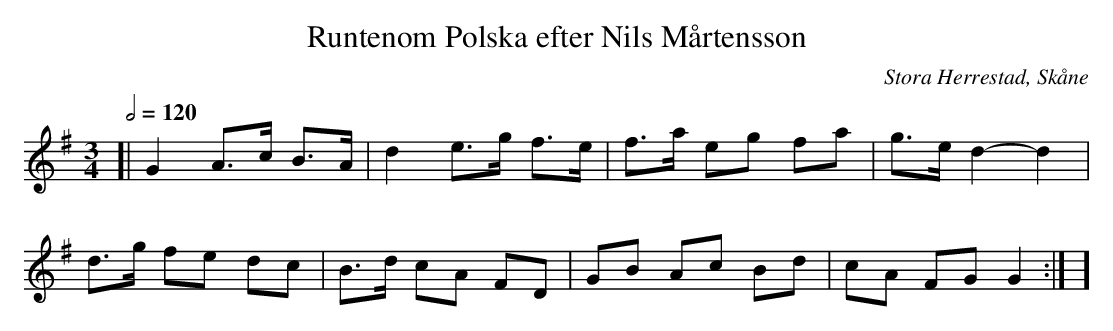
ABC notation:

X:1
T:Runtenom Polska efter Nils Mårtensson
O: Stora Herrestad, Skåne
M:3/4
L:1/16
K:G
Q: 1/2=120
[| G4 A3c B3A | d4 e3g f3e | f3a e2g2 f2a2 | g3e d4-d4 |
    d3g f2e2 d2c2 | B3d c2A2 F2D2 | G2B2 A2c2 B2d2 | c2A2 F2G2 G4 :| ]
